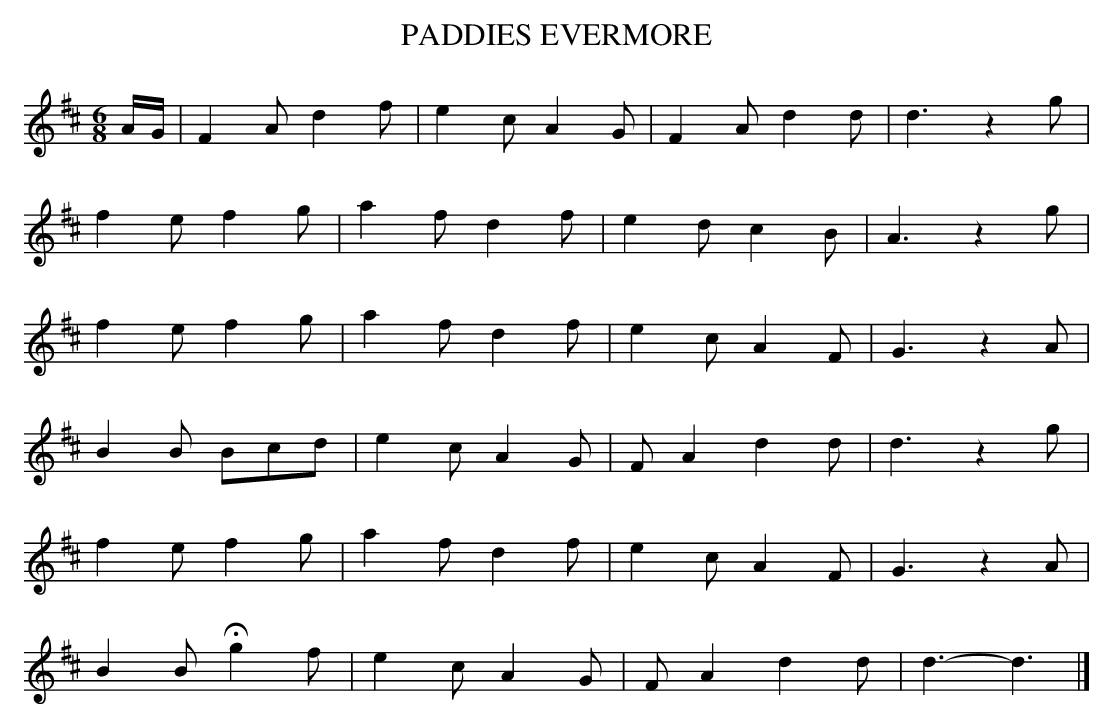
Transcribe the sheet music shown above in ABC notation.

X:1
T:PADDIES EVERMORE
Y:"with spirit"
M:6/8
L:1/8
K:D
A/G/|F2A d2f|e2c A2G|F2A d2d|d3 z2g|
f2e f2g|a2f d2f|e2d c2B|A3 z2g|
f2e f2g|a2f d2f|e2c A2F|G3 z2A|
B2B Bcd|e2c A2G|FA2 d2d|d3 z2g|
f2e f2g|a2f d2f|e2c A2F|G3 z2A|
B2B Hg2f|e2c A2G|FA2d2d|d3-d3|]
